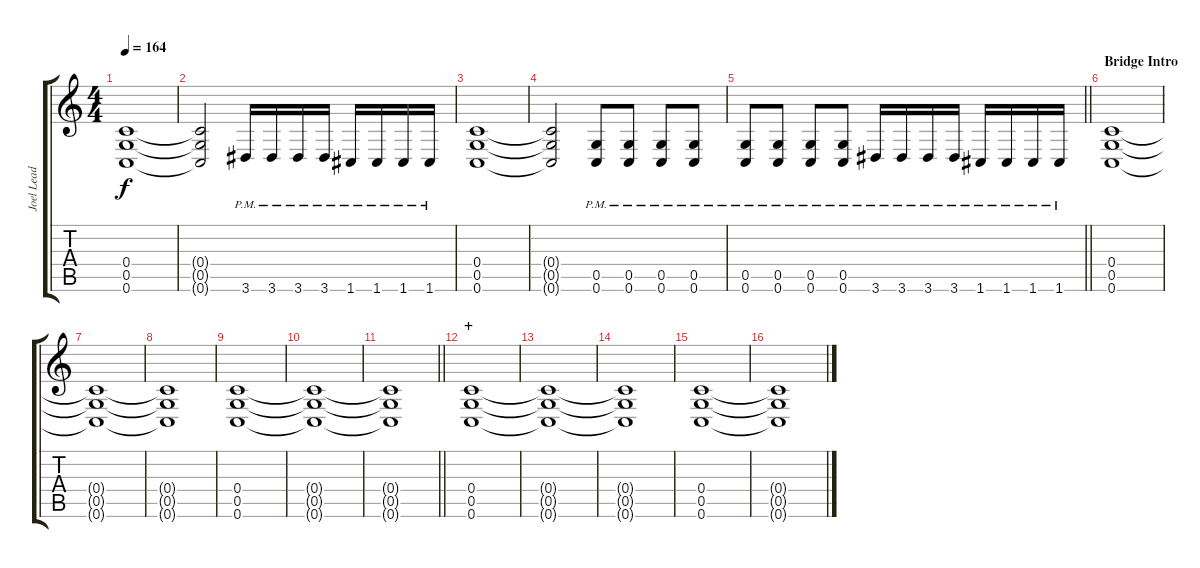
\track ("Joel Lead" "Joel Lead") {instrument distortionguitar}
\staff {score tabs}
\tuning (D4 A3 F3 C3 G2 C2) {hide}
\ts (4 4)
\tempo 164
\clef g2
\ks c
(0.4{t} 0.5{t} 0.6{t}).1{dy f} |
(0.4{t} 0.5{t} 0.6{t}).2 3.6{pm}.16 3.6{pm}.16 3.6{pm}.16 3.6{pm}.16 1.6{pm}.16 1.6{pm}.16 1.6{pm}.16 1.6{pm}.16 |
(0.4 0.5 0.6).1 |
(0.4{t} 0.5{t} 0.6{t}).2 (0.5{pm} 0.6{pm}).8 (0.5{pm} 0.6{pm}).8 (0.5{pm} 0.6{pm}).8 (0.5{pm} 0.6{pm}).8 |
\barLineRight lightlight
(0.5{pm} 0.6{pm}).8 (0.5{pm} 0.6{pm}).8 (0.5{pm} 0.6{pm}).8 (0.5{pm} 0.6{pm}).8 3.6{pm}.16 3.6{pm}.16 3.6{pm}.16 3.6{pm}.16 1.6{pm}.16 1.6{pm}.16 1.6{pm}.16 1.6{pm}.16 |
\section ("" "Bridge Intro")
(0.4 0.5 0.6).1{volume 8} |
(0.4{t} 0.5{t} 0.6{t}).1 |
(0.4{t} 0.5{t} 0.6{t}).1 |
(0.4 0.5 0.6).1 |
(0.4{t} 0.5{t} 0.6{t}).1 |
\barLineRight lightlight
(0.4{t} 0.5{t} 0.6{t}).1 |
\section ("" "+")
(0.4 0.5 0.6).1 |
(0.4{t} 0.5{t} 0.6{t}).1 |
(0.4{t} 0.5{t} 0.6{t}).1 |
(0.4 0.5 0.6).1 |
(0.4{t} 0.5{t} 0.6{t}).1
